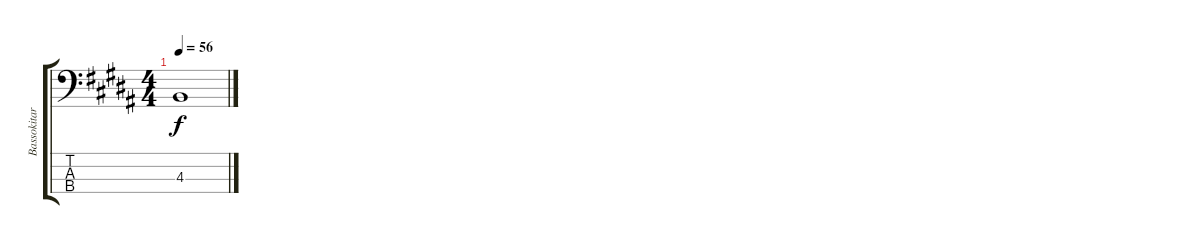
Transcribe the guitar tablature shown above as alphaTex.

\track ("Bassokitara" "Bassokitar") {instrument slapbass1}
\staff {score tabs}
\tuning (F2 C2 G1 D1) {hide}
\ts (4 4)
\tempo 56
\clef f4
\ks b
4.3.1{dy f}
